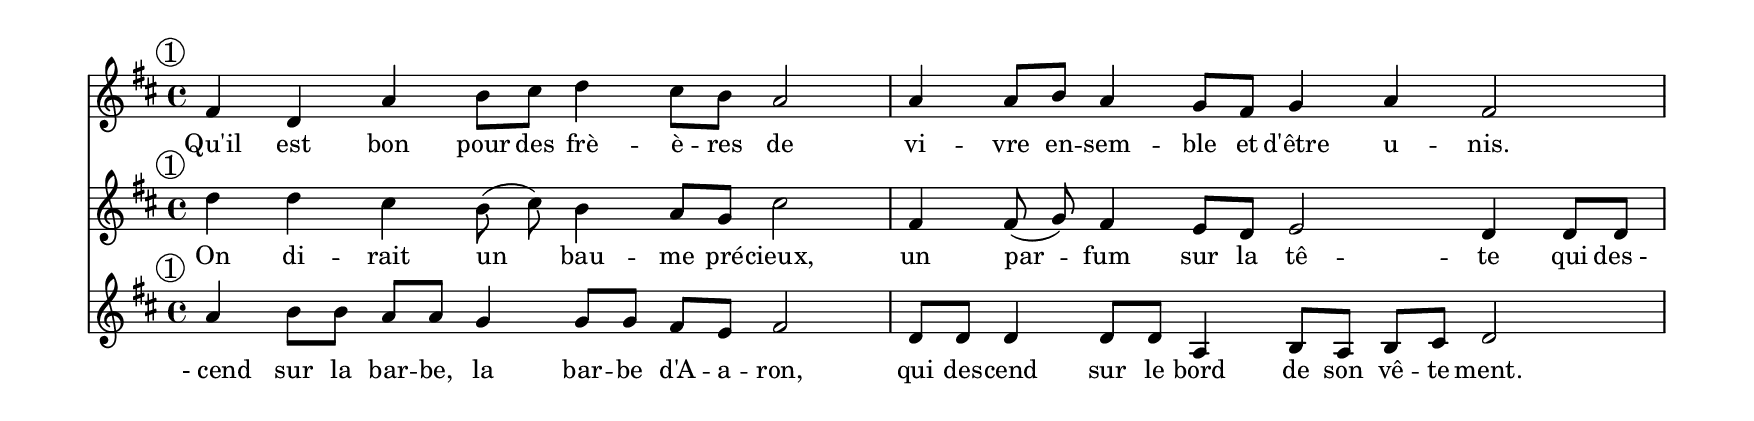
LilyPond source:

\version "2.19.83"
\language "italiano"
#(set-default-paper-size "a4landscape")
#(set-global-staff-size 20)

\paper {
  top-margin = 15\mm
  bottom-margin = 15\mm
  left-margin = 15\mm
  right-margin = 15\mm
  indent = 0\mm
  
  ragged-right = ##f
}

CanonI =  {
  \key re \major
  \cadenzaOn
  \mark \markup \circle "1"
  fad'4 re' la' si'8[ dod''] re''4 dod''8[ si'] la'2 \bar "|"
  la'4 la'8[ si'] la'4 sol'8[ fad'] sol'4 la' fad'2 \bar "|" \break
}
CanonII =  {
  \key re \major
  \cadenzaOn
  \mark \markup \circle "2"
  re''4 re'' dod'' si'8( dod'') si'4 la'8[ sol'] dod''2\bar "|"
  fad'4 fad'8( sol') fad'4 mi'8[ re'] mi'2 re'4 re'8[ re']\bar "|"\break
}
CanonIII =  {
  \key re \major
  \cadenzaOn
  \mark \markup \circle "3"
  la'4 si'8[ si'] la'[ la'] sol'4 sol'8[ sol'] fad'[ mi'] fad'2\bar "|"
  re'8[ re'] re'4 re'8[ re'] la4 si8[ la] si[ dod'] re'2
}

CanonLI = \lyricmode {
  Qu'il est bon pour des frè -- è -- res de vi -- vre en -- sem -- ble et d'être u -- nis.
}
CanonLII = \lyricmode {
  On di -- rait un bau -- me pré -- cieux, un par -- fum sur la tê -- te qui "des -" 
}
CanonLIII = \lyricmode {
  " - cend" sur la bar -- be, la bar -- be d'A -- a -- ron, qui des -- cend sur le bord de son vê -- te ment.
}

\score {
  <<
    \new Staff \CanonI
    \addlyrics \CanonLI
    \new Staff \CanonII
    \addlyrics \CanonLII
    \new Staff \CanonIII
    \addlyrics \CanonLIII
  >>


  \layout {
    \context {
    \Score
    \remove "Mark_engraver"
  }
    \context {
    \Staff
    \consists "Mark_engraver"
  }
  }
}